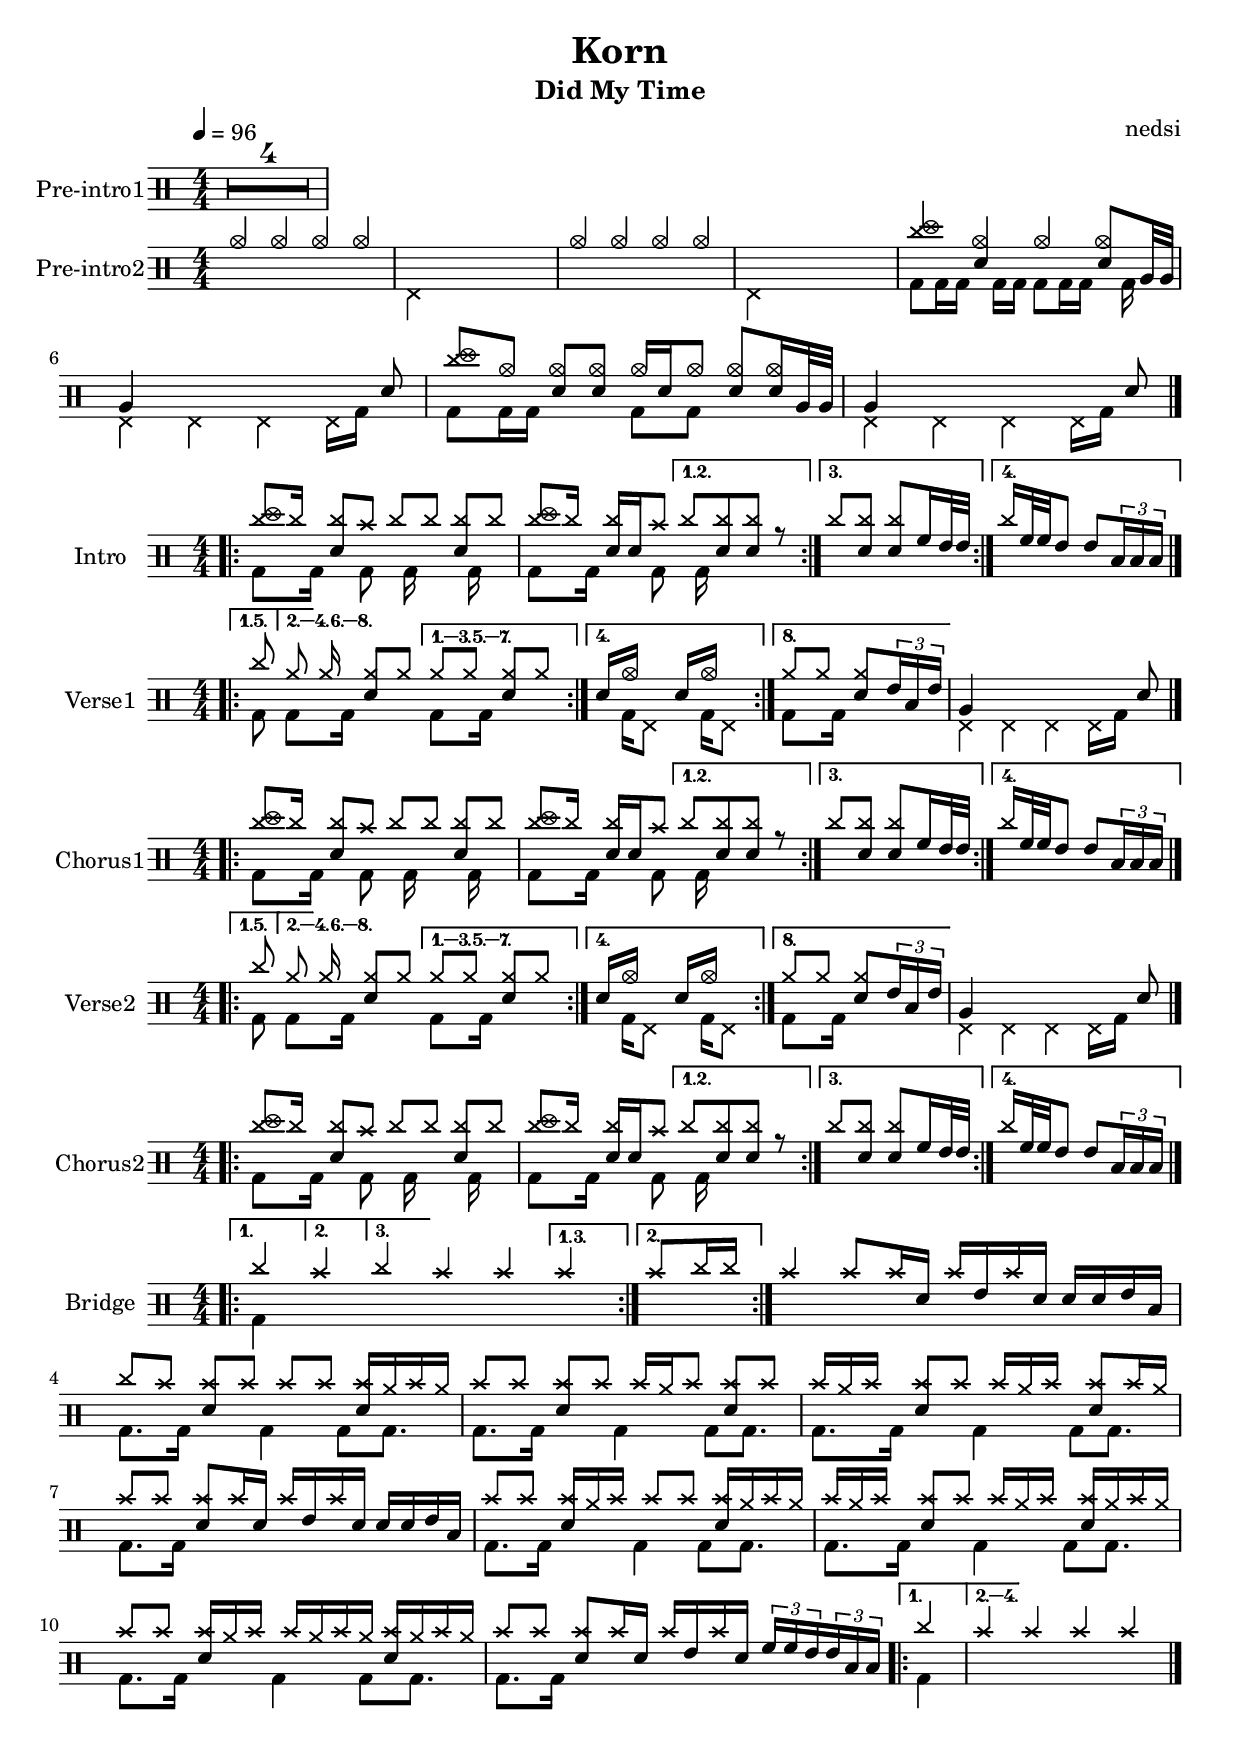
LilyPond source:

\version "2.24.3"
\include "definitions.ly"

\layout{
  \set DrumStaff.drumStyleTable = #(alist->hash-table custom-notes)
}

\header {
  title = "Korn"
  subtitle = "Did My Time"
  composer = "nedsi"
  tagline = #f
}

% Custom markup to create vertical space after header
\markup {
  \vspace #-1
}

\score {
  \new DrumStaff {
    \override Score.MetronomeMark.outside-staff-horizontal-padding = 1
    \tempo 4 = 96
    \set DrumStaff.instrumentName = #"Pre-intro1"
    \new DrumVoice = "hands" {
      \numericTimeSignature
      \voiceOne
      \drummode {
        \compressEmptyMeasures
        \override MultiMeasureRest.expand-limit = 1
        R1*4
      }
    }
  }
}

\score {
  <<
    \new DrumStaff {
      \set DrumStaff.instrumentName = #"Pre-intro2"
      <<
        \new DrumVoice = "hands" {
          \numericTimeSignature
          \voiceOne
          \drummode {
            \repeat unfold 2 {
              hho4 hho hho hho
              s1
            }
            <cymc cymch>4 <hho sn> hho <hho sn>8[ s16 tomfl32 tomfl]
            \break
            tomfl4 s2 s8 sn
            <cymc cymch>8[ hho] <hho sn> <hho sn> hho16 sn hho8 <hho sn>8 <hho sn>16 tomfl32 tomfl
            tomfl4 s2 s8 sn
          }
          \bar "|."
        }
        \new DrumVoice = "feet" {
          \voiceTwo
          \drummode {
            \repeat unfold 2 {
              s1
              hhp4 s2.
            }
            bd8 bd16 bd s8 bd16 bd bd8 bd16 bd s8 bd16 s
            hhp4 hhp hhp hhp16 bd s8
            bd8 bd16 bd s4 bd8 bd s4
            hhp4 hhp hhp hhp16 bd s8
          }
        }
      >>
    }
  >>
}

\score {
  <<
    \new DrumStaff {
      \set DrumStaff.instrumentName = #"Intro"
      <<
        \new DrumVoice = "hands" {
          \numericTimeSignature
          \voiceOne
          \bar ".|:-|"
          \repeat volta 4 {
            \drummode {
              <cymc cymch>8 cymc16 s <cymc sn>8 cymr cymc[ cymc] <cymc sn> cymc
              <cymc cymch>8 cymc16 s <cymc sn>16 sn cymr8
              \alternative {
                \volta 1,2 {
                  cymc8 <cymc sn> <cymc sn> r
                }
                \volta 3 {
                  cymc8 <cymc sn> <cymc sn>8 tomh16 toml32 toml
                }
                \volta 4 {
                  cymc16[ tomh32 tomh toml8] toml8[\tuplet 3/2 { \repeat unfold 3 { tomfh16 }}]
                  % add sticking here (check how)
                }
              }
            }
          }
          \bar "|."
        }
        \new DrumVoice = "feet" {
          \voiceTwo
          \repeat volta 4 {
            \drummode {
              bd8[ s16 bd] s8 bd s16 bd s8 s16 bd s8
              bd8[ s16 bd] s8 bd s16 bd s4.
            }
          }
        }
      >>
    }
  >>
}

\score {
  <<
    \new DrumStaff {
      \set DrumStaff.instrumentName = #"Verse1"
      <<
        \new DrumVoice = "hands" {
          \numericTimeSignature
          \voiceOne
          \bar ".|:-|"
          \repeat volta 8 {
            \drummode {
              \alternative {
                \volta 1,5 {
                  cymc8
                }
                \volta 2,3,4,6,7,8 {
                  hh8
                }
              }
              hh16 s <hh sn>8 hh
              \alternative {
                \volta 1,2,3,5,6,7 {
                  hh[ hh8] <hh sn> hh
                }
                \volta 4 {
                  \repeat unfold 2 { sn16 hho s8 }
                }
                \volta 8 {
                  hh[ hh8] <hh sn> \tuplet 3/2 { toml16 tomfh toml }
                }
              }
            }
          }
          \drummode {
            tomfl4 s2 s8 sn
          }
          \bar "|."
        }
        \new DrumVoice = "feet" {
          \voiceTwo
          \repeat volta 8 {
            \drummode {
              \alternative {
                \volta 1,5 {
                  bd8
                }
                \volta 2,3,4,6,7,8 {
                  bd8
                }
              }
              [ s16 bd] s4
              \alternative {
                \volta 1,2,3,5,6,7 {
                  bd8[ s16 bd] s4
                }
                \volta 4 {
                  \repeat unfold 2 { s16 bd hhp8 }
                }
                \volta 8 {
                  bd8[ s16 bd] s4
                }
              }
            }
          }
          \drummode {
            hhp4 hhp hhp hhp16 bd s8
          }
        }
      >>
    }
  >>
}

\score {
  <<
    \new DrumStaff {
      \set DrumStaff.instrumentName = #"Chorus1"
      <<
        \new DrumVoice = "hands" {
          \numericTimeSignature
          \voiceOne
          \bar ".|:-|"
          \repeat volta 4 {
            \drummode {
              <cymc cymch>8 cymc16 s <cymc sn>8 cymr cymc[ cymc] <cymc sn> cymc
              <cymc cymch>8 cymc16 s <cymc sn>16 sn cymr8
              \alternative {
                \volta 1,2 {
                  cymc8 <cymc sn> <cymc sn> r
                }
                \volta 3 {
                  cymc8 <cymc sn> <cymc sn>8 tomh16 toml32 toml
                }
                \volta 4 {
                  cymc16[ tomh32 tomh toml8] toml8[\tuplet 3/2 { \repeat unfold 3 { tomfh16 }}]
                  % add sticking here (check how)
                }
              }
            }
          }
          \bar "|."
        }
        \new DrumVoice = "feet" {
          \voiceTwo
          \repeat volta 4 {
            \drummode {
              bd8[ s16 bd] s8 bd s16 bd s8 s16 bd s8
              bd8[ s16 bd] s8 bd s16 bd s4.
            }
          }
        }
      >>
    }
  >>
}

\score {
  <<
    \new DrumStaff {
      \set DrumStaff.instrumentName = #"Verse2"
      <<
        \new DrumVoice = "hands" {
          \numericTimeSignature
          \voiceOne
          \bar ".|:-|"
          \repeat volta 8 {
            \drummode {
              \alternative {
                \volta 1,5 {
                  cymc8
                }
                \volta 2,3,4,6,7,8 {
                  hh8
                }
              }
              hh16 s <hh sn>8 hh
              \alternative {
                \volta 1,2,3,5,6,7 {
                  hh[ hh8] <hh sn> hh
                }
                \volta 4 {
                  \repeat unfold 2 { sn16 hho s8 }
                }
                \volta 8 {
                  hh[ hh8] <hh sn> \tuplet 3/2 { toml16 tomfh toml }
                }
              }
            }
          }
          \drummode {
            tomfl4 s2 s8 sn
          }
          \bar "|."
        }
        \new DrumVoice = "feet" {
          \voiceTwo
          \repeat volta 8 {
            \drummode {
              \alternative {
                \volta 1,5 {
                  bd8
                }
                \volta 2,3,4,6,7,8 {
                  bd8
                }
              }
              [ s16 bd] s4
              \alternative {
                \volta 1,2,3,5,6,7 {
                  bd8[ s16 bd] s4
                }
                \volta 4 {
                  \repeat unfold 2 { s16 bd hhp8 }
                }
                \volta 8 {
                  bd8[ s16 bd] s4
                }
              }
            }
          }
          \drummode {
            hhp4 hhp hhp hhp16 bd s8
          }
        }
      >>
    }
  >>
}

\score {
  <<
    \new DrumStaff {
      \set DrumStaff.instrumentName = #"Chorus2"
      <<
        \new DrumVoice = "hands" {
          \numericTimeSignature
          \voiceOne
          \bar ".|:-|"
          \repeat volta 4 {
            \drummode {
              <cymc cymch>8 cymc16 s <cymc sn>8 cymr cymc[ cymc] <cymc sn> cymc
              <cymc cymch>8 cymc16 s <cymc sn>16 sn cymr8
              \alternative {
                \volta 1,2 {
                  cymc8 <cymc sn> <cymc sn> r
                }
                \volta 3 {
                  cymc8 <cymc sn> <cymc sn>8 tomh16 toml32 toml
                }
                \volta 4 {
                  cymc16[ tomh32 tomh toml8] toml8[\tuplet 3/2 { \repeat unfold 3 { tomfh16 }}]
                  % add sticking here (check how)
                }
              }
            }
          }
          \bar "|."
        }
        \new DrumVoice = "feet" {
          \voiceTwo
          \repeat volta 4 {
            \drummode {
              bd8[ s16 bd] s8 bd s16 bd s8 s16 bd s8
              bd8[ s16 bd] s8 bd s16 bd s4.
            }
          }
        }
      >>
    }
  >>
}

\score {
  \layout{ ragged-right = ##f }
  <<
    \new DrumStaff {
      \set DrumStaff.instrumentName = #"Bridge"
      <<
        \new DrumVoice = "hands" {
          \numericTimeSignature
          \voiceOne
          \bar ".|:-|"
          \repeat volta 3 {
            \drummode {
              \alternative {
                \volta 1 {
                  cymc4
                }
                \volta 2 {
                  cymr4
                }
                \volta 3 {
                  cymc4
                }
              }
              cymr cymr
              \alternative {
                \volta 1,3 {
                  cymr
                }
                \volta 2 {
                  cymr8 cymc16 cymc
                }
              }
            }
          }
          \drummode {
            cymr4 cymr8 cymr16 sn cymr toml cymr sn sn sn toml tomfh
            cymc8[ cymr] <cymr sn> cymr cymr cymr <cymr sn>16 hh cymr hh
            cymr8[ cymr] <cymr sn> cymr cymr16 hh cymr8 <cymr sn> cymr
            cymr16 hh cymr s <cymr sn>8 cymr cymr16 hh cymr s16 <cymr sn>8 cymr16 hh
            cymr8 cymr8 <cymr sn> cymr16 sn cymr toml cymr sn sn sn toml tomfh
            cymr8[ cymr] <cymr sn>16 hh cymr s cymr8 cymr <cymr sn>16 hh cymr hh
            cymr16 hh cymr s <cymr sn>8 cymr cymr16 hh cymr s16 <cymr sn>16 hh cymr hh
            cymr8[ cymr] <cymr sn>16 hh cymr s cymr hh cymr hh <cymr sn> hh cymr hh
            cymr8 cymr8 <cymr sn> cymr16 sn cymr toml cymr sn \tuplet 3/2 { tomh16 tomh toml } \tuplet 3/2 { toml tomfh tomfh }
          }
          \repeat volta 4 {
            \drummode {
              \alternative {
                \volta 1 {
                  cymc4
                }
                \volta 2,3,4 {
                  cymr4
                }
              }
              cymr cymr cymr
            }
          }
          \bar "|."
        }
        \new DrumVoice = "feet" {
          \voiceTwo
          \repeat volta 3 {
            \drummode {
              \alternative {
                \volta 1 {
                  bd4
                }
                \volta 2 {
                  s4
                }
                \volta 3 {
                  s4
                }
              }
              s2
              \alternative {
                \volta 1,3 {
                  s4
                }
                \volta 2 {
                  s4
                }
              }
            }
          }
          \drummode {
            s1
            bd8. bd16 s8. bd4 bd8 bd8.
            bd8. bd16 s8. bd4 bd8 bd8.
            bd8. bd16 s8. bd4 bd8 bd8.
            bd8. bd16 s2.
            bd8. bd16 s8. bd4 bd8 bd8.
            bd8. bd16 s8. bd4 bd8 bd8.
            bd8. bd16 s8. bd4 bd8 bd8.
            bd8. bd16 s2.
          }
          \repeat volta 4 {
            \drummode {
              \alternative {
                \volta 1 {
                  bd4
                }
                \volta 2,3,4 {
                  s4
                }
              }
              s2.
            }
          }
        }
      >>
    }
  >>
}
